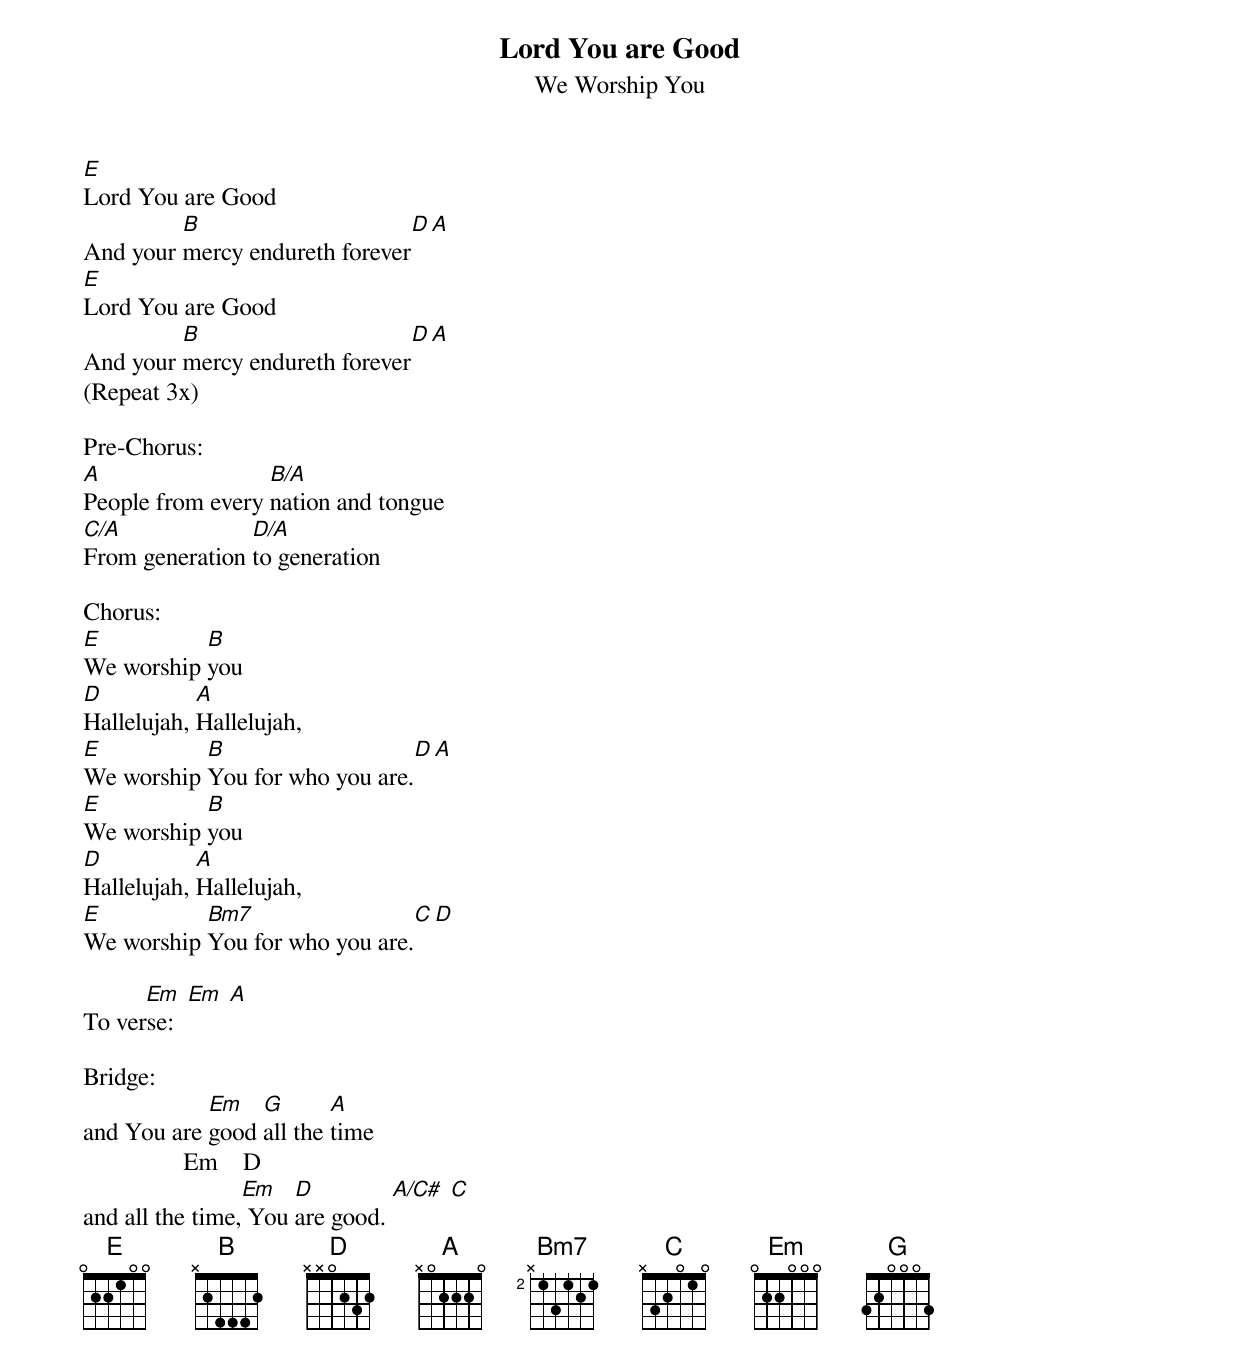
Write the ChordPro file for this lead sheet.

{t: Lord You are Good}
{st: We Worship You}
[E]Lord You are Good
And your [B]mercy endureth forever[D][A]
[E]Lord You are Good
And your [B]mercy endureth forever[D][A]
(Repeat 3x)

Pre-Chorus:
[A]People from every [B/A]nation and tongue
[C/A]From generation [D/A]to generation

Chorus:
[E]We worship [B]you
[D]Hallelujah, [A]Hallelujah,
[E]We worship [B]You for who you are.[D][A]
[E]We worship [B]you
[D]Hallelujah, [A]Hallelujah,
[E]We worship [Bm7]You for who you are.[C][D]

          [Em] [Em] [A]
To verse:

Bridge:
and You are [Em]good [G]all the [A]time
                Em    D
and all the time,[Em] You [D]are good. [A/C#] [C]
